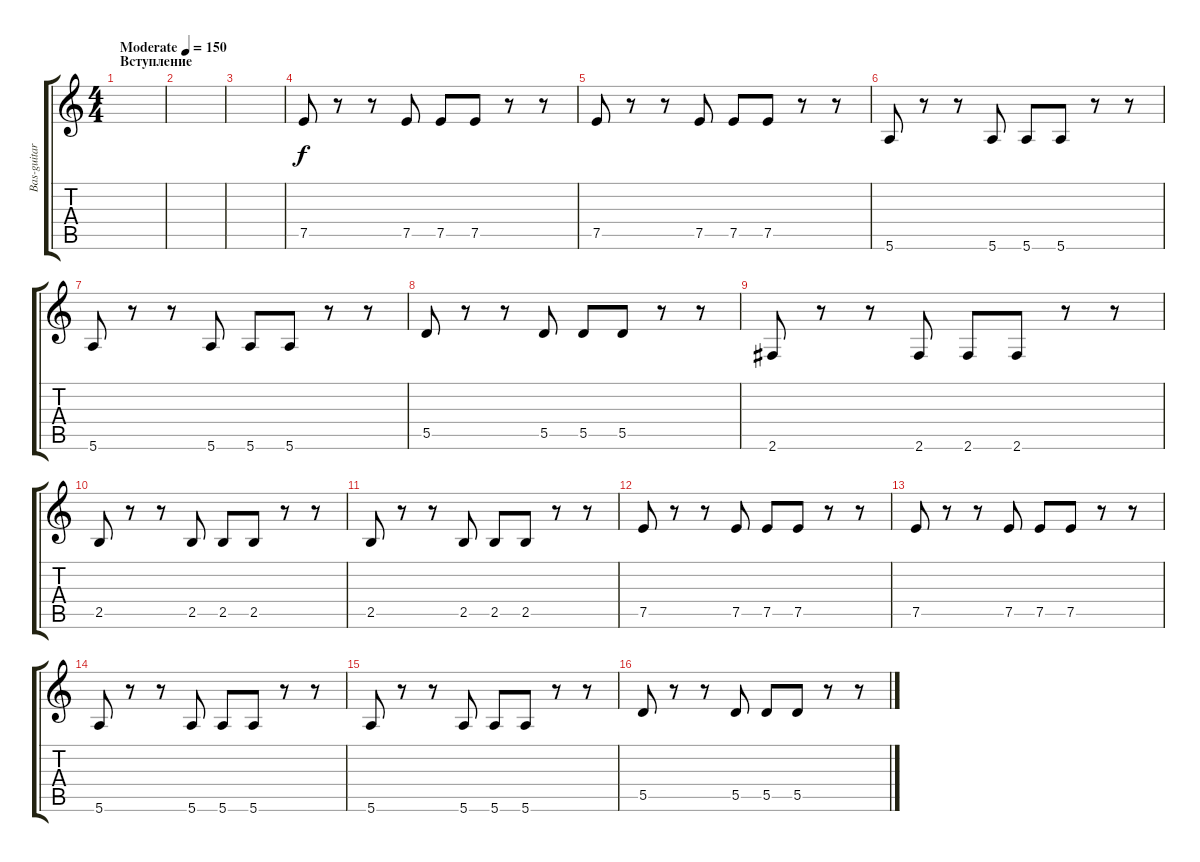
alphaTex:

\track ("Bas-guitar" "Bas-guitar") {instrument electricbasspick}
\staff {score tabs}
\tuning (E4 B3 G3 D3 A2 E2) {hide}
\ts (4 4)
\section ("" "Вступление")
\tempo (150 "Moderate")
\clef g2
\ks c
|
|
|
7.5.8 r.8 r.8 7.5.8 7.5.8 7.5.8 r.8 r.8 |
7.5.8 r.8 r.8 7.5.8 7.5.8 7.5.8 r.8 r.8 |
5.6.8 r.8 r.8 5.6.8 5.6.8 5.6.8 r.8 r.8 |
5.6.8 r.8 r.8 5.6.8 5.6.8 5.6.8 r.8 r.8 |
5.5.8 r.8 r.8 5.5.8 5.5.8 5.5.8 r.8 r.8 |
2.6.8 r.8 r.8 2.6.8 2.6.8 2.6.8 r.8 r.8 |
2.5.8 r.8 r.8 2.5.8 2.5.8 2.5.8 r.8 r.8 |
2.5.8 r.8 r.8 2.5.8 2.5.8 2.5.8 r.8 r.8 |
7.5.8 r.8 r.8 7.5.8 7.5.8 7.5.8 r.8 r.8 |
7.5.8 r.8 r.8 7.5.8 7.5.8 7.5.8 r.8 r.8 |
5.6.8 r.8 r.8 5.6.8 5.6.8 5.6.8 r.8 r.8 |
5.6.8 r.8 r.8 5.6.8 5.6.8 5.6.8 r.8 r.8 |
5.5.8 r.8 r.8 5.5.8 5.5.8 5.5.8 r.8 r.8
